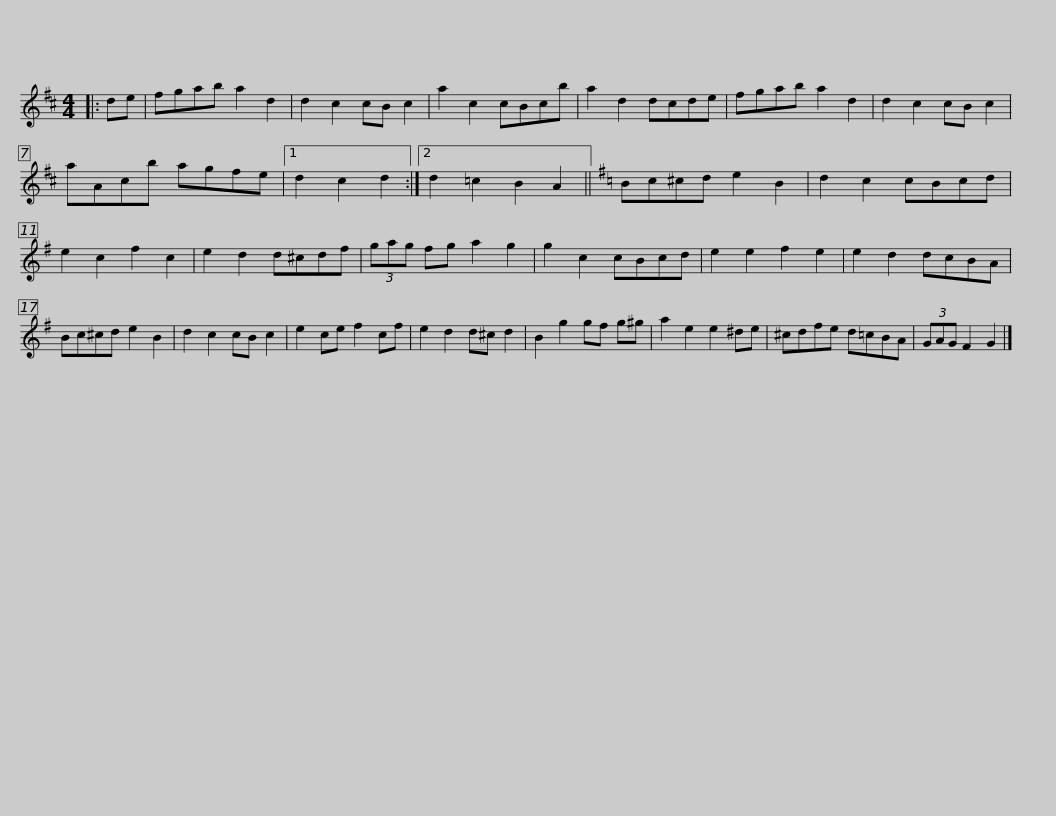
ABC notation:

X:1
L:1/8
M:4/4
I:linebreak $
K:D
V:1 treble
V:1
|: de | fgab a2 d2 | d2 c2 cB c2 | a2 c2 cBcb | a2 d2 dcde | %5
 fgab a2 d2 | d2 c2 cB c2 |$ aAcb agfe |1 d2 c2 d2 :|2 d2 =c2 B2 A2 || %10
[K:G] Bc^cd e2 B2 | d2 c2 cBcd | e2 c2 f2 c2 | e2 d2 d^cdf |$ (3gag fg a2 g2 | %15
 g2 c2 cBcd | e2 e2 f2 e2 | e2 d2 dcBA | Bc^cd e2 B2 | d2 c2 cB c2 | %20
 e2 ce f2 cf |$ e2 d2 d^c d2 | B2 g2 gf g^g | a2 e2 e2 ^de | ^cdfe d=cBA | %25
 (3GAG F2 G2 |] %26
